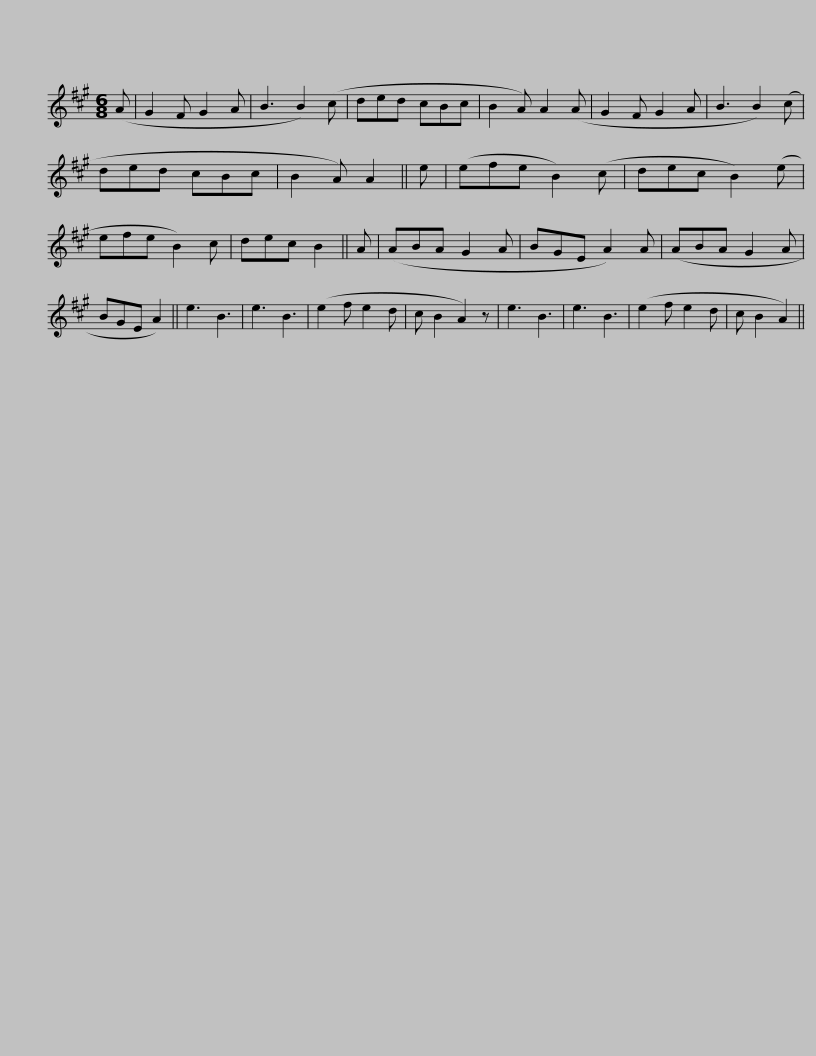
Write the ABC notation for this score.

X:1
L:1/8
M:6/8
I:linebreak $
K:A
V:1 treble
V:1
 (A | G2 F G2 A | B3 B2) (c | ded cBc | B2 A) A2 (A | %5
 G2 F G2 A | B3 B2) (c | ded cBc | B2 A) A2 || e |$ %10
 (efe B2) (c | dec B2) (e | efe B2) c | dec B2 || A | %15
 (ABA G2 A | BGE A2) A | (ABA G2 A | BGE A2) ||$ e3 B3 | %20
 e3 B3 | (e2 f e2 d | c B2 A2) z | e3 B3 | e3 B3 | %25
 (e2 f e2 d | c B2 A2) || %27
